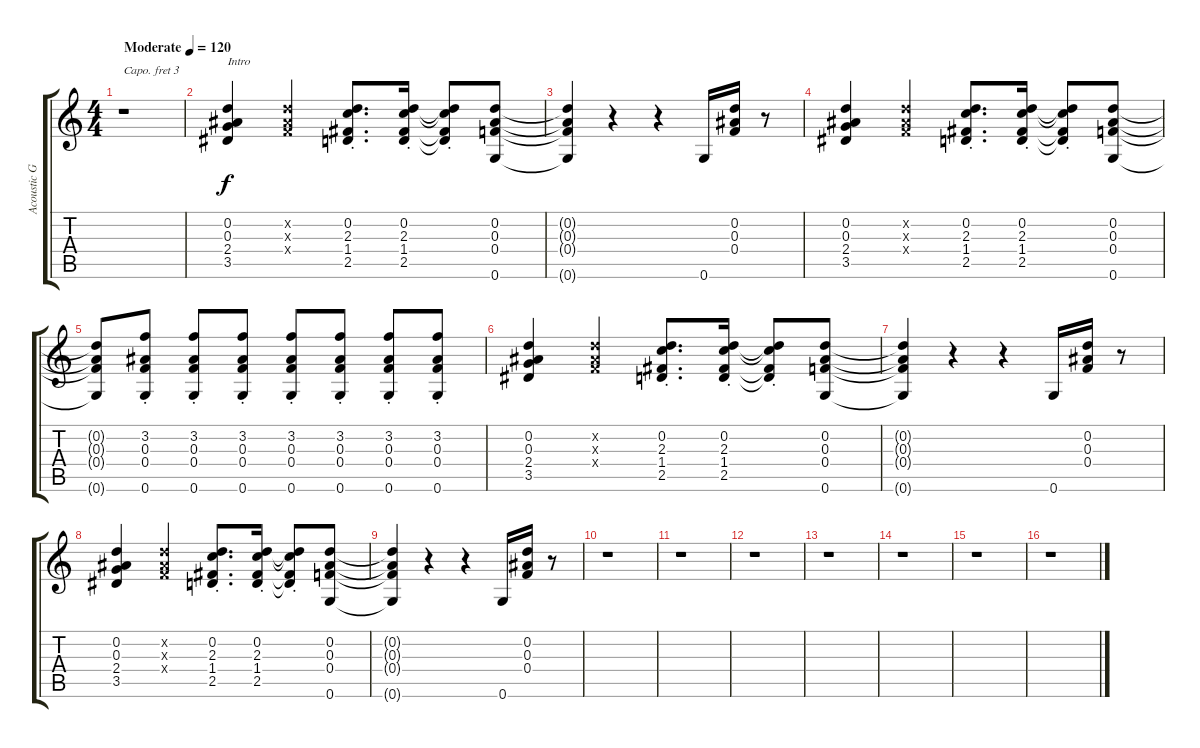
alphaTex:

\track ("Acoustic Guitar (Capo 3)" "Acoustic G") {instrument acousticguitarsteel}
\staff {score tabs}
\capo 3
\tuning (E4 B3 G3 D3 A2 E2) {hide}
\ts (4 4)
\tempo (120 "Moderate")
\clef g2
\ks c
r.1{dy f instrument acousticguitarsteel} |
(0.2 0.3 2.4 3.5).4{txt "Intro"} (0.2{x} 0.3{x} 0.4{x}).4 (0.2{st} 2.3{st} 1.4{st} 2.5{st}).8{d} (0.2{st} 2.3{st} 1.4{st} 2.5{st}).16 (0.2{st t} 2.3{st t} 1.4{st t} 2.5{st t}).8 (0.2 0.3 0.4 0.6).8 |
(0.2{t} 0.3{t} 0.4{t} 0.6{t}).4 r.4 r.4 0.6.16 (0.2 0.3 0.4).16 r.8 |
(0.2 0.3 2.4 3.5).4 (0.2{x} 0.3{x} 0.4{x}).4 (0.2{st} 2.3{st} 1.4{st} 2.5{st}).8{d} (0.2{st} 2.3{st} 1.4{st} 2.5{st}).16 (0.2{st t} 2.3{st t} 1.4{st t} 2.5{st t}).8 (0.2 0.3 0.4 0.6).8 |
(0.2{t} 0.3{t} 0.4{t} 0.6{t}).8 (3.2{st} 0.3{st} 0.4{st} 0.6{st}).8 (3.2{st} 0.3{st} 0.4{st} 0.6{st}).8 (3.2{st} 0.3{st} 0.4{st} 0.6{st}).8 (3.2{st} 0.3{st} 0.4{st} 0.6{st}).8 (3.2{st} 0.3{st} 0.4{st} 0.6{st}).8 (3.2{st} 0.3{st} 0.4{st} 0.6{st}).8 (3.2{st} 0.3{st} 0.4{st} 0.6{st}).8 |
(0.2 0.3 2.4 3.5).4 (0.2{x} 0.3{x} 0.4{x}).4 (0.2{st} 2.3{st} 1.4{st} 2.5{st}).8{d} (0.2{st} 2.3{st} 1.4{st} 2.5{st}).16 (0.2{st t} 2.3{st t} 1.4{st t} 2.5{st t}).8 (0.2 0.3 0.4 0.6).8 |
(0.2{t} 0.3{t} 0.4{t} 0.6{t}).4 r.4 r.4 0.6.16 (0.2 0.3 0.4).16 r.8 |
(0.2 0.3 2.4 3.5).4 (0.2{x} 0.3{x} 0.4{x}).4 (0.2{st} 2.3{st} 1.4{st} 2.5{st}).8{d} (0.2{st} 2.3{st} 1.4{st} 2.5{st}).16 (0.2{st t} 2.3{st t} 1.4{st t} 2.5{st t}).8 (0.2 0.3 0.4 0.6).8 |
(0.2{t} 0.3{t} 0.4{t} 0.6{t}).4 r.4 r.4 0.6.16 (0.2 0.3 0.4).16 r.8 |
r.1 |
r.1 |
r.1 |
r.1 |
r.1 |
r.1 |
r.1
